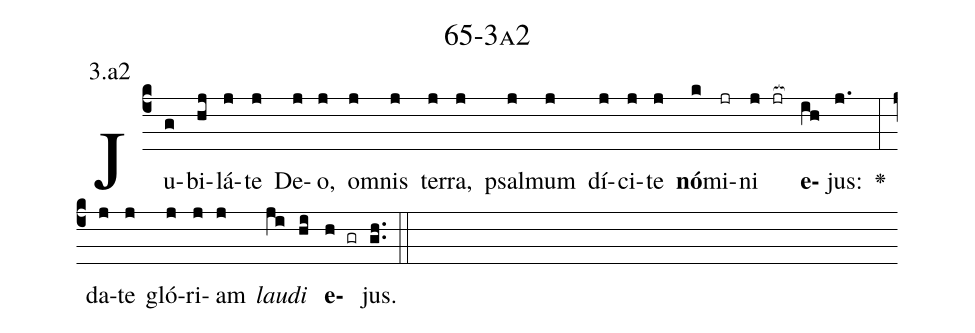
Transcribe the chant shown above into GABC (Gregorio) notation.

name: 65-3a2;
annotation: 3.a2;
%%
(c4)Ju(g)bi(hj)lá(j)te(j) De(j)o,(j) om(j)nis(j) ter(j)ra,(j) psal(j)mum(j) dí(j)ci(j)te(j) <b>nó</b>(k)mi(jr)ni(j jr[ocb:1{]) <b>e</b>(ih[ocb:0}])jus:(j.) <v>\greheightstar</v>(:) da(j)te(j) gló(j)ri(j)am(j) <i>lau</i>(ji)<i>di</i>(hi) <b>e</b>(h gr)jus.(gh..) (::)


%E(j) u(j) o(ji) u(hi) a(h) e.(gh..) (::)
